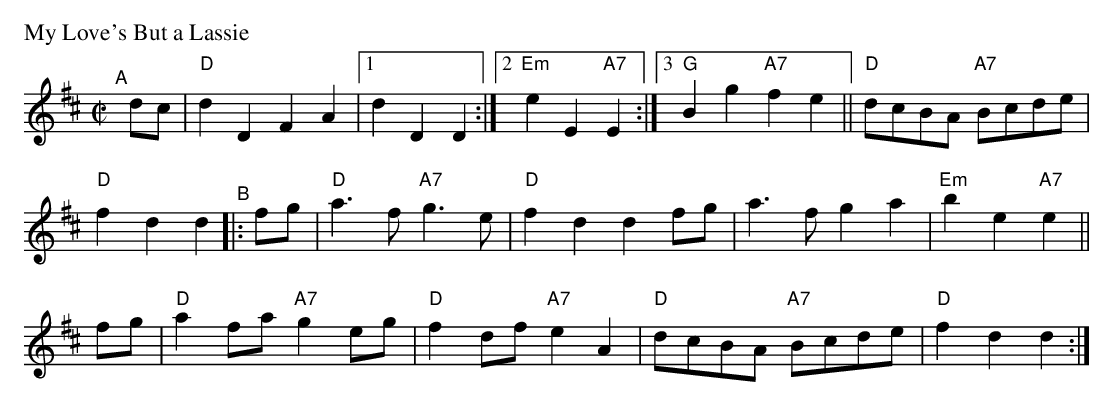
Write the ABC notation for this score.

X:1
P: My Love's But a Lassie
M: C|
L: 1/8
K: D
"^A"[|] dc | "D"d2D2 F2A2 |[1 d2D2 D2 :|[2 "Em"e2E2 "A7"E2 :|[3 "G"B2g2 "A7"f2e2 || "D"dcBA "A7"Bcde |
"D"f2d2 d2 "^B"|: fg | "D"a3f "A7"g3e | "D"f2d2 d2fg | a3f g2a2 | "Em"b2e2 "A7"e2 ||
fg | "D"a2fa "A7"g2eg | "D"f2df "A7"e2A2 | "D"dcBA "A7"Bcde | "D"f2d2 d2 :|
